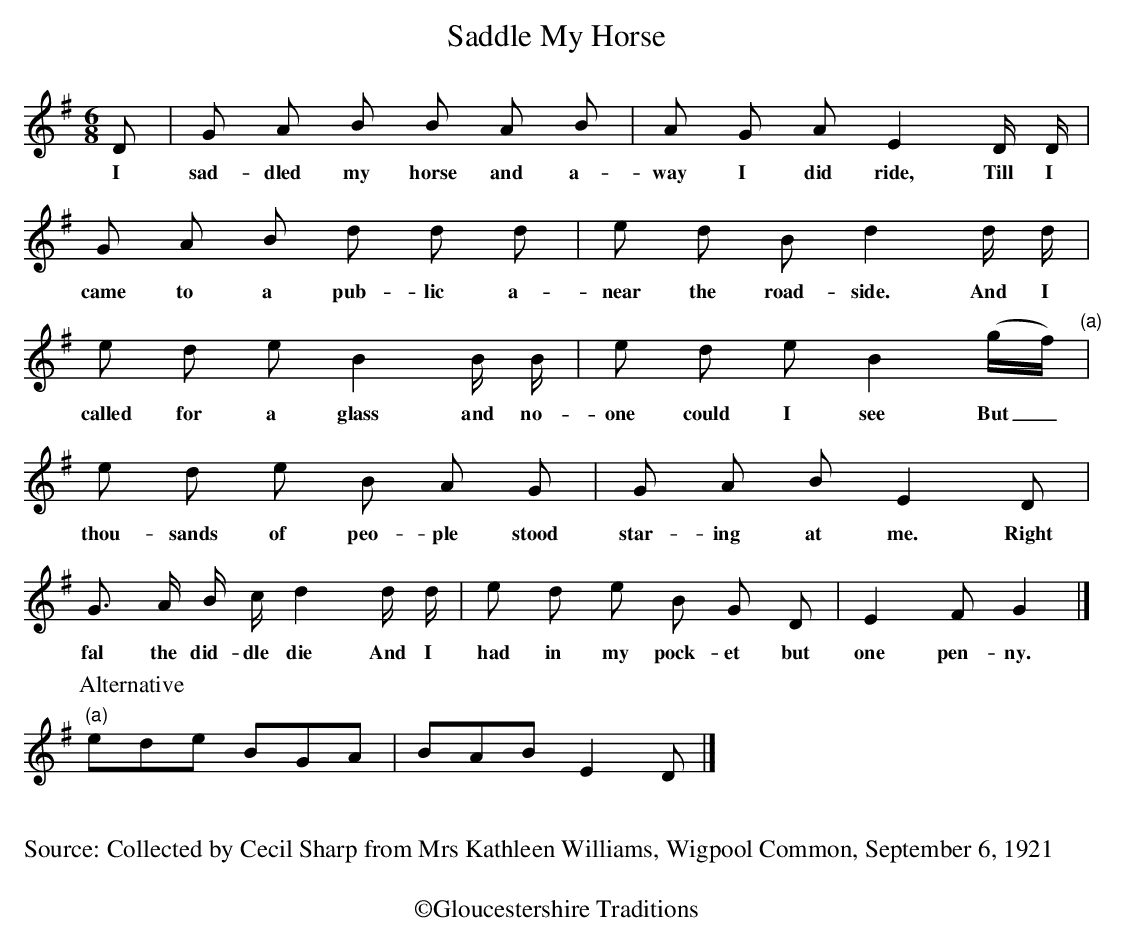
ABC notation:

X:1
T:Saddle My Horse
M:6/8
L:1/8
K:G
D | G A B B A B | A G A E2 D/ D/ | G A B d d d | e d B d2 d/ d/ |
w:I sad-dled my horse and a-way I did ride, Till I came to a pub-lic a-near the road-side. And I
e d e B2 B/ B/ | e d e B2 (g/f/) "(a)"| e d e B A G | G A B E2 D |
w:called for a glass and no- one could I see But_ thou-sands of peo-ple stood star-ing at me. Right
G3/ A/ B/ c/ d2 d/ d/ | e d e B G D | E2 F G2 |]
w:fal the did-dle die And I had in my pock-et but one pen-ny.
P:Alternative
"(a)" ede BGA | BAB E2 D |]
W:
